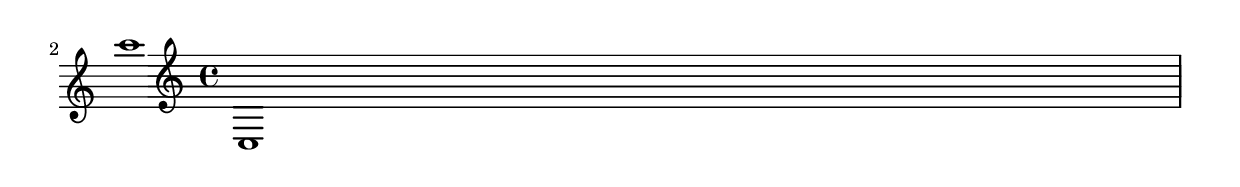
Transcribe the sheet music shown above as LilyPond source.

\version "2.16.0"

\header {
  texidoc = "By setting the padding between systems to a negative
value, it is possible to eliminate the anti-collision constraints.
"
}

\book {
  \paper {
    ragged-bottom = ##t
    system-system-spacing = #'((basic-distance . 1) (padding . -10))
  }

  {
    c1 \break
    c'''1
  }
}
